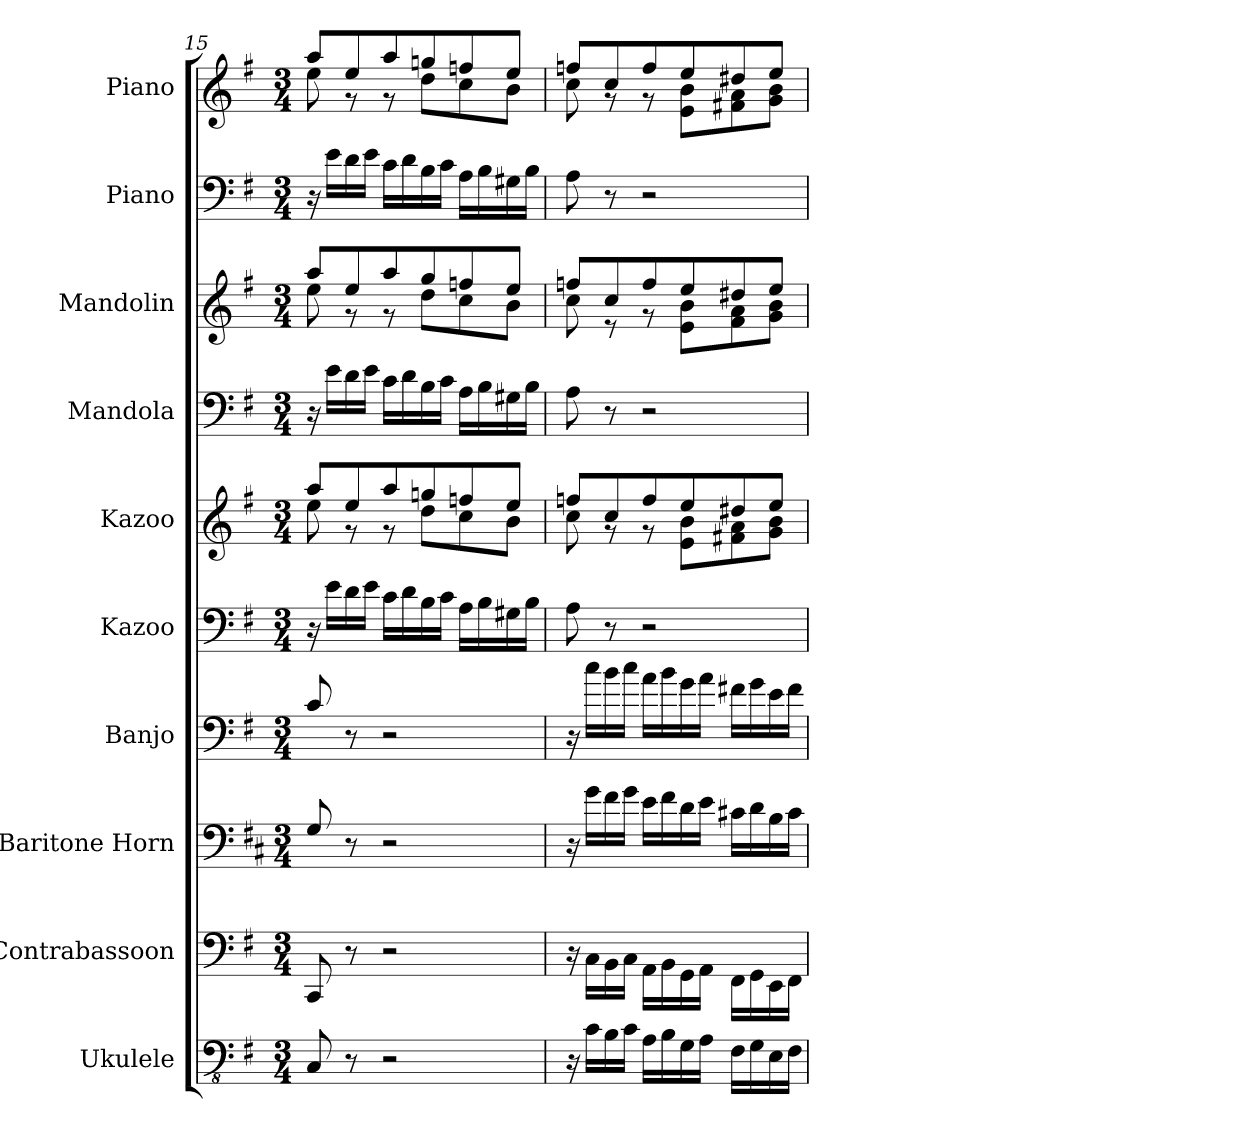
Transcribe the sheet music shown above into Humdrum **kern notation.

**kern	**kern	**kern	**kern	**kern	**kern	**kern	**kern	**kern	**kern
*part10	*part9	*part8	*part7	*part6	*part5	*part4	*part3	*part2	*part1
*staff10	*staff9	*staff8	*staff7	*staff6	*staff5	*staff4	*staff3	*staff2	*staff1
*I"Ukulele	*I"Contrabassoon	*I"Baritone Horn	*I"Banjo	*I"Kazoo	*I"Kazoo	*I"Mandola	*I"Mandolin	*I"Piano	*I"Piano
*I'Uk.	*I'Cbsn.	*I'Bar. Hn.	*I'Bj.	*I'Kaz.	*I'Kaz.	*I'Mda.	*I'Mdn.	*I'Pno.	*I'Pno.
*clefFv4	*clefF4	*clefF4	*clefF4	*clefF4	*clefG2	*clefF4	*	*clefF4	*clefG2
*	*ITrd7c12	*ITrd4c7	*ITrd7c12	*	*	*	*	*	*
*k[f#]	*k[f#]	*k[f#]	*k[f#]	*k[f#]	*k[f#]	*k[f#]	*k[f#]	*k[f#]	*k[f#]
*G:	*G:	*G:	*G:	*G:	*G:	*G:	*G:	*G:	*G:
*M3/4	*M3/4	*M3/4	*M3/4	*M3/4	*M3/4	*M3/4	*M3/4	*M3/4	*M3/4
=15	=15	=15	=15	=15	=15	=15	=15	=15	=15
*	*	*	*	*	*^	*	*^	*	*^
8CC/	8CCC/	8C/	8C/	16r	8aa/L	8ee\	16r	8aa/L	8ee\	16r	8aa/L	8ee\
.	.	.	.	16e\LL	.	.	16e\LL	.	.	16e\LL	.	.
8r	8r	8r	8r	16d\	8ee/	8r	16d\	8ee/	8r	16d\	8ee/	8r
.	.	.	.	16e\JJ	.	.	16e\JJ	.	.	16e\JJ	.	.
2r	2r	2r	2r	16c\LL	8aa/	8r	16c\LL	8aa/	8r	16c\LL	8aa/	8r
.	.	.	.	16d\	.	.	16d\	.	.	16d\	.	.
.	.	.	.	16B\	8ggn/	8dd\L	16B\	8gg/	8dd\L	16B\	8ggn/	8dd\L
.	.	.	.	16c\JJ	.	.	16c\JJ	.	.	16c\JJ	.	.
.	.	.	.	16A\LL	8ffn/	8cc\	16A\LL	8ffn/	8cc\	16A\LL	8ffn/	8cc\
.	.	.	.	16B\	.	.	16B\	.	.	16B\	.	.
.	.	.	.	16G#X\	8ee/J	8b\J	16G#X\	8ee/J	8b\J	16G#X\	8ee/J	8b\J
.	.	.	.	16B\JJ	.	.	16B\JJ	.	.	16B\JJ	.	.
=16	=16	=16	=16	=16	=16	=16	=16	=16	=16	=16	=16	=16
16r	16r	16r	16r	8A\	8ffn/L	8cc\	8A\	8ffn/L	8cc\	8A\	8ffn/L	8cc\
16C\LL	16CC\LL	16c\LL	16c\LL	.	.	.	.	.	.	.	.	.
16BB\	16BBB\	16B\	16B\	8r	8cc/	8rg	8r	8cc/	8r	8r	8cc/	8rg
16C\JJ	16CC\JJ	16c\JJ	16c\JJ	.	.	.	.	.	.	.	.	.
16AA\LL	16AAA\LL	16A\LL	16A\LL	2r	8ff/	8rg	2r	8ff/	8r	2r	8ff/	8rg
16BB\	16BBB\	16B\	16B\	.	.	.	.	.	.	.	.	.
16GG\	16GGG\	16G\	16G\	.	8ee/	8e\ 8b\L	.	8ee/	8e\ 8b\L	.	8ee/	8e\ 8b\L
16AA\JJ	16AAA\JJ	16A\JJ	16A\JJ	.	.	.	.	.	.	.	.	.
16FF#\LL	16FFF#\LL	16F#X\LL	16F#X\LL	.	8dd#X/	8f#X\ 8a\	.	8dd#X/	8f#\ 8a\	.	8dd#X/	8f#X\ 8a\
16GG\	16GGG\	16G\	16G\	.	.	.	.	.	.	.	.	.
16EE\	16EEE\	16E\	16E\	.	8ee/J	8g\ 8b\J	.	8ee/J	8g\ 8b\J	.	8ee/J	8g\ 8b\J
16FF#\JJ	16FFF#\JJ	16F#\JJ	16F#\JJ	.	.	.	.	.	.	.	.	.
*	*	*	*	*	*v	*v	*	*v	*v	*	*v	*v
=	=	=	=	=	=	=	=	=	=
*-	*-	*-	*-	*-	*-	*-	*-	*-	*-
